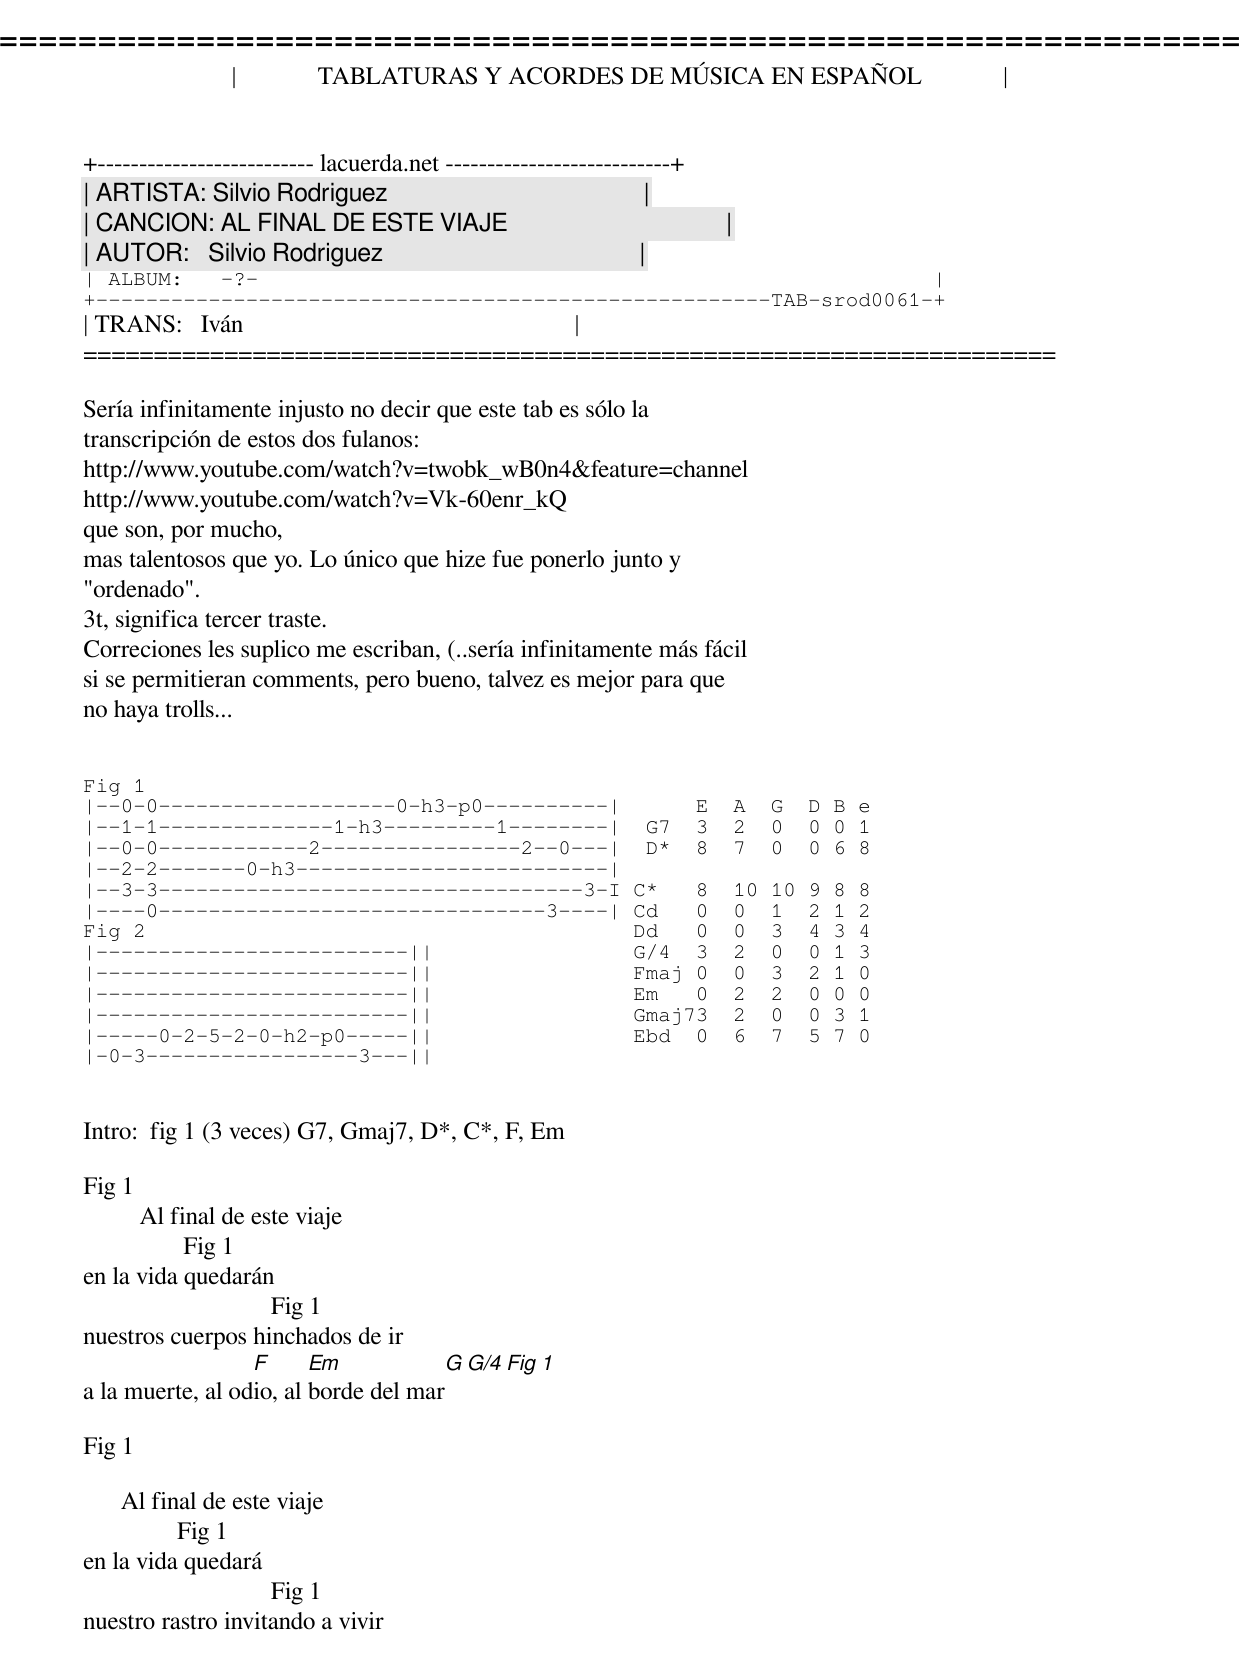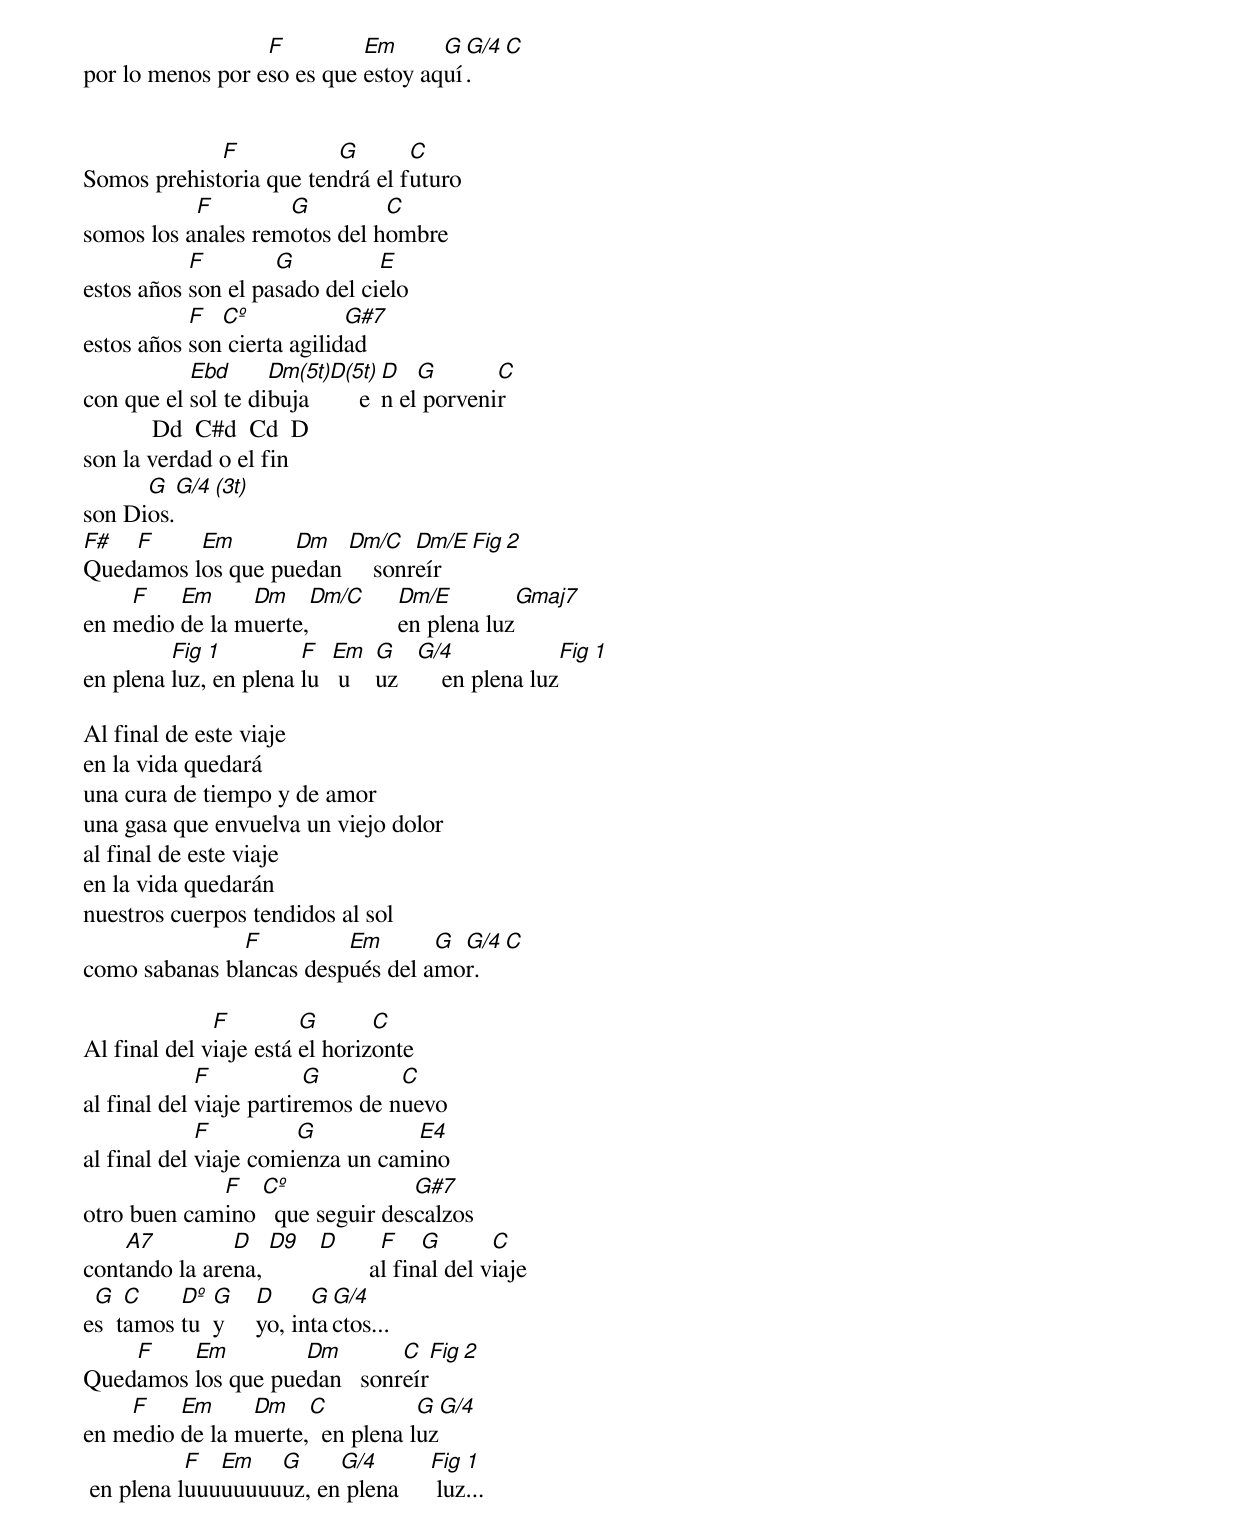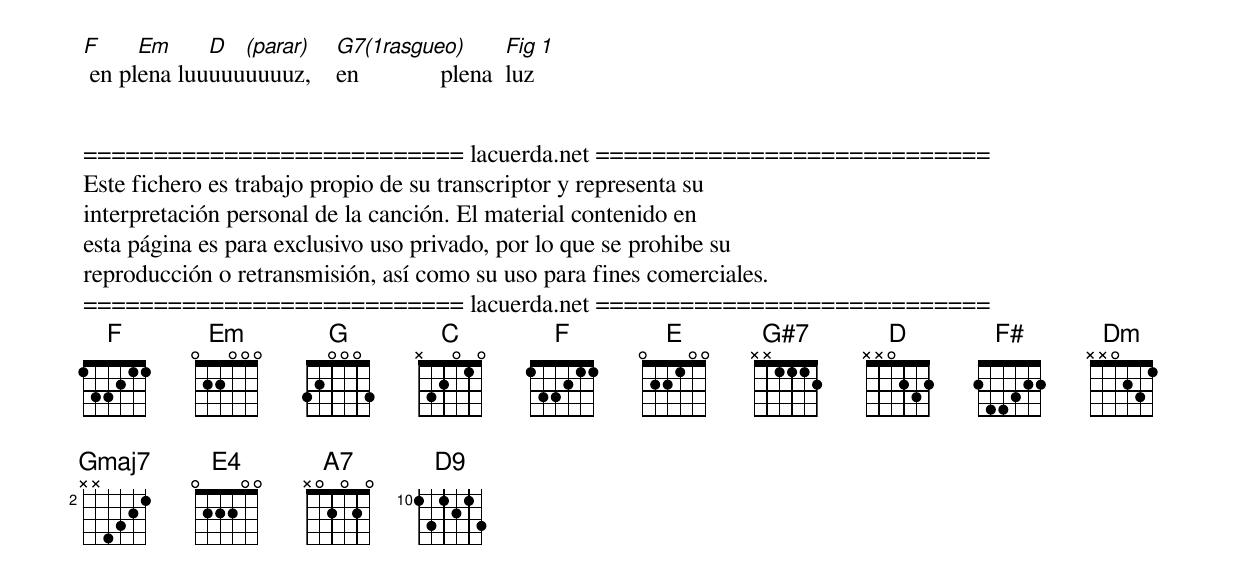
=====================================================================
|             TABLATURAS Y ACORDES DE MÚSICA EN ESPAÑOL             |
+-------------------------- lacuerda.net ---------------------------+
| ARTISTA: Silvio Rodriguez                                         |
| CANCION: AL FINAL DE ESTE VIAJE                                   |
| AUTOR:   Silvio Rodriguez                                         |
| ALBUM:   -?-                                                      |
+------------------------------------------------------TAB-srod0061-+
| TRANS:   Iván                                                     |
=====================================================================

Sería infinitamente injusto no decir que este tab es sólo la
transcripción de estos dos fulanos:
http://www.youtube.com/watch?v=twobk_wB0n4&feature=channel
http://www.youtube.com/watch?v=Vk-60enr_kQ
que son, por mucho,
mas talentosos que yo. Lo único que hize fue ponerlo junto y
"ordenado".
3t, significa tercer traste.
Correciones les suplico me escriban, (..sería infinitamente más fácil
si se permitieran comments, pero bueno, talvez es mejor para que
no haya trolls...


Fig 1
|--0-0-------------------0-h3-p0----------|      E  A  G  D B e
|--1-1--------------1-h3---------1--------|  G7  3  2  0  0 0 1
|--0-0------------2----------------2--0---|  D*  8  7  0  0 6 8
|--2-2-------0-h3-------------------------|
|--3-3----------------------------------3-I C*   8  10 10 9 8 8
|----0-------------------------------3----| Cd   0  0  1  2 1 2
Fig 2                                       Dd   0  0  3  4 3 4
|-------------------------||                G/4  3  2  0  0 1 3
|-------------------------||                Fmaj 0  0  3  2 1 0
|-------------------------||                Em   0  2  2  0 0 0
|-------------------------||                Gmaj73  2  0  0 3 1
|-----0-2-5-2-0-h2-p0-----||                Ebd  0  6  7  5 7 0
|-0-3-----------------3---||


Intro:  fig 1 (3 veces) G7, Gmaj7, D*, C*, F, Em

Fig 1
         Al final de este viaje
                Fig 1
en la vida quedarán
                              Fig 1
nuestros cuerpos hinchados de ir
                  F      Em           G G/4   Fig 1
a la muerte, al odio, al borde del mar

Fig 1

      Al final de este viaje
               Fig 1
en la vida quedará
                              Fig 1
nuestro rastro invitando a vivir
                  F         Em      G G/4   C
por lo menos por eso es que estoy aquí.


             F           G       C
Somos prehistoria que tendrá el futuro
           Fmaj     G         C
somos los anales remotos del hombre
           Fmaj     G          E
estos años son el pasado del cielo
           F  Cº            G#7
estos años son cierta agilidad
           Ebd      Dm(5t)D(5t)  D   G       C
con que el sol te dibuja        en el porvenir
           Dd  C#d  Cd  D
son la verdad o el fin
      G  G/4 (3t)
son Dios.
F#  F     Em       Dm   Dm/C    Dm/E    Fig 2
Quedamos los que puedan     sonreír
    F    Em     Dm    Dm/C Dm/E        Gmaj7
en medio de la muerte,     en plena luz
         Fig 1         F   Em    G    G/4              Fig 1
en plena luz, en plena lu   u    uz       en plena luz

Al final de este viaje
en la vida quedará
una cura de tiempo y de amor
una gasa que envuelva un viejo dolor
al final de este viaje
en la vida quedarán
nuestros cuerpos tendidos al sol
               F         Em       G G/4 C
como sabanas blancas después del amor.

              F         G       C
Al final del viaje está el horizonte
             Fmaj        G        C
al final del viaje partiremos de nuevo
             Fmaj      G          E4
al final del viaje comienza un camino
             F   Cº              G#7
otro buen camino   que seguir descalzos
    A7         D   D9 D        Fmaj G       C
contando la arena,            al final del viaje
 G   C    Dº  G     D     G G/4
es  tamos tu  y     yo, intactos...
    F    Em         Dm        C      Fig 2
Quedamos los que puedan   sonreír
    F    Em     Dm    C           G G/4
en medio de la muerte,  en plena luz
           F  Em   G     G/4        Fig 1
 en plena luuuuuuuuuz, en plena      luz...
F     Em     D  (parar)   G7(1rasgueo)          Fig 1
 en plena luuuuuuuuuz,    en             plena  luz


=========================== lacuerda.net ============================
Este fichero es trabajo propio de su transcriptor y representa su
interpretación personal de la canción. El material contenido en
esta página es para exclusivo uso privado, por lo que se prohibe su
reproducción o retransmisión, así como su uso para fines comerciales.
=========================== lacuerda.net ============================
